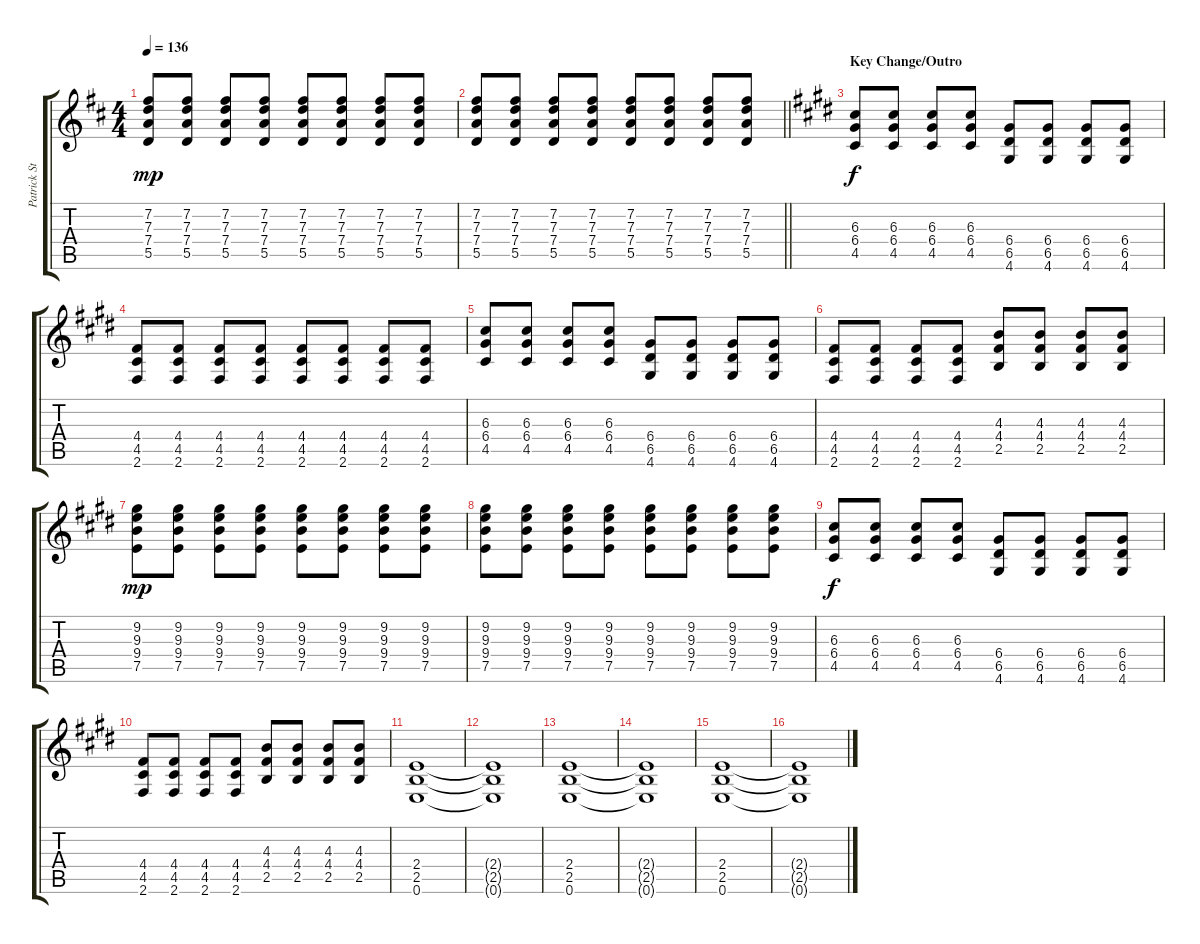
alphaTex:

\track ("Patrick Stump" "Patrick St") {instrument overdrivenguitar}
\staff {score tabs}
\tuning (E4 B3 G3 D3 A2 E2) {hide}
\ts (4 4)
\tempo 136
\clef g2
\ks d
(7.2 7.3 7.4 5.5).8{dy mp} (7.2 7.3 7.4 5.5).8 (7.2 7.3 7.4 5.5).8 (7.2 7.3 7.4 5.5).8 (7.2 7.3 7.4 5.5).8 (7.2 7.3 7.4 5.5).8 (7.2 7.3 7.4 5.5).8 (7.2 7.3 7.4 5.5).8 |
\barLineRight lightlight
(7.2 7.3 7.4 5.5).8 (7.2 7.3 7.4 5.5).8 (7.2 7.3 7.4 5.5).8 (7.2 7.3 7.4 5.5).8 (7.2 7.3 7.4 5.5).8 (7.2 7.3 7.4 5.5).8 (7.2 7.3 7.4 5.5).8 (7.2 7.3 7.4 5.5).8 |
\section ("" "Key Change/Outro")
\ks e
(6.3 6.4 4.5).8{dy f} (6.3 6.4 4.5).8 (6.3 6.4 4.5).8 (6.3 6.4 4.5).8 (6.4 6.5 4.6).8 (6.4 6.5 4.6).8 (6.4 6.5 4.6).8 (6.4 6.5 4.6).8 |
(4.4 4.5 2.6).8 (4.4 4.5 2.6).8 (4.4 4.5 2.6).8 (4.4 4.5 2.6).8 (4.4 4.5 2.6).8 (4.4 4.5 2.6).8 (4.4 4.5 2.6).8 (4.4 4.5 2.6).8 |
(6.3 6.4 4.5).8 (6.3 6.4 4.5).8 (6.3 6.4 4.5).8 (6.3 6.4 4.5).8 (6.4 6.5 4.6).8 (6.4 6.5 4.6).8 (6.4 6.5 4.6).8 (6.4 6.5 4.6).8 |
(4.4 4.5 2.6).8 (4.4 4.5 2.6).8 (4.4 4.5 2.6).8 (4.4 4.5 2.6).8 (4.3 4.4 2.5).8 (4.3 4.4 2.5).8 (4.3 4.4 2.5).8 (4.3 4.4 2.5).8 |
(9.2 9.3 9.4 7.5).8{dy mp} (9.2 9.3 9.4 7.5).8 (9.2 9.3 9.4 7.5).8 (9.2 9.3 9.4 7.5).8 (9.2 9.3 9.4 7.5).8 (9.2 9.3 9.4 7.5).8 (9.2 9.3 9.4 7.5).8 (9.2 9.3 9.4 7.5).8 |
(9.2 9.3 9.4 7.5).8 (9.2 9.3 9.4 7.5).8 (9.2 9.3 9.4 7.5).8 (9.2 9.3 9.4 7.5).8 (9.2 9.3 9.4 7.5).8 (9.2 9.3 9.4 7.5).8 (9.2 9.3 9.4 7.5).8 (9.2 9.3 9.4 7.5).8 |
(6.3 6.4 4.5).8{dy f} (6.3 6.4 4.5).8 (6.3 6.4 4.5).8 (6.3 6.4 4.5).8 (6.4 6.5 4.6).8 (6.4 6.5 4.6).8 (6.4 6.5 4.6).8 (6.4 6.5 4.6).8 |
(4.4 4.5 2.6).8 (4.4 4.5 2.6).8 (4.4 4.5 2.6).8 (4.4 4.5 2.6).8 (4.3 4.4 2.5).8 (4.3 4.4 2.5).8 (4.3 4.4 2.5).8 (4.3 4.4 2.5).8 |
(2.4 2.5 0.6).1 |
(2.4{t} 2.5{t} 0.6{t}).1 |
(2.4 2.5 0.6).1 |
(2.4{t} 2.5{t} 0.6{t}).1 |
(2.4 2.5 0.6).1 |
(2.4{t} 2.5{t} 0.6{t}).1{volume 6}
